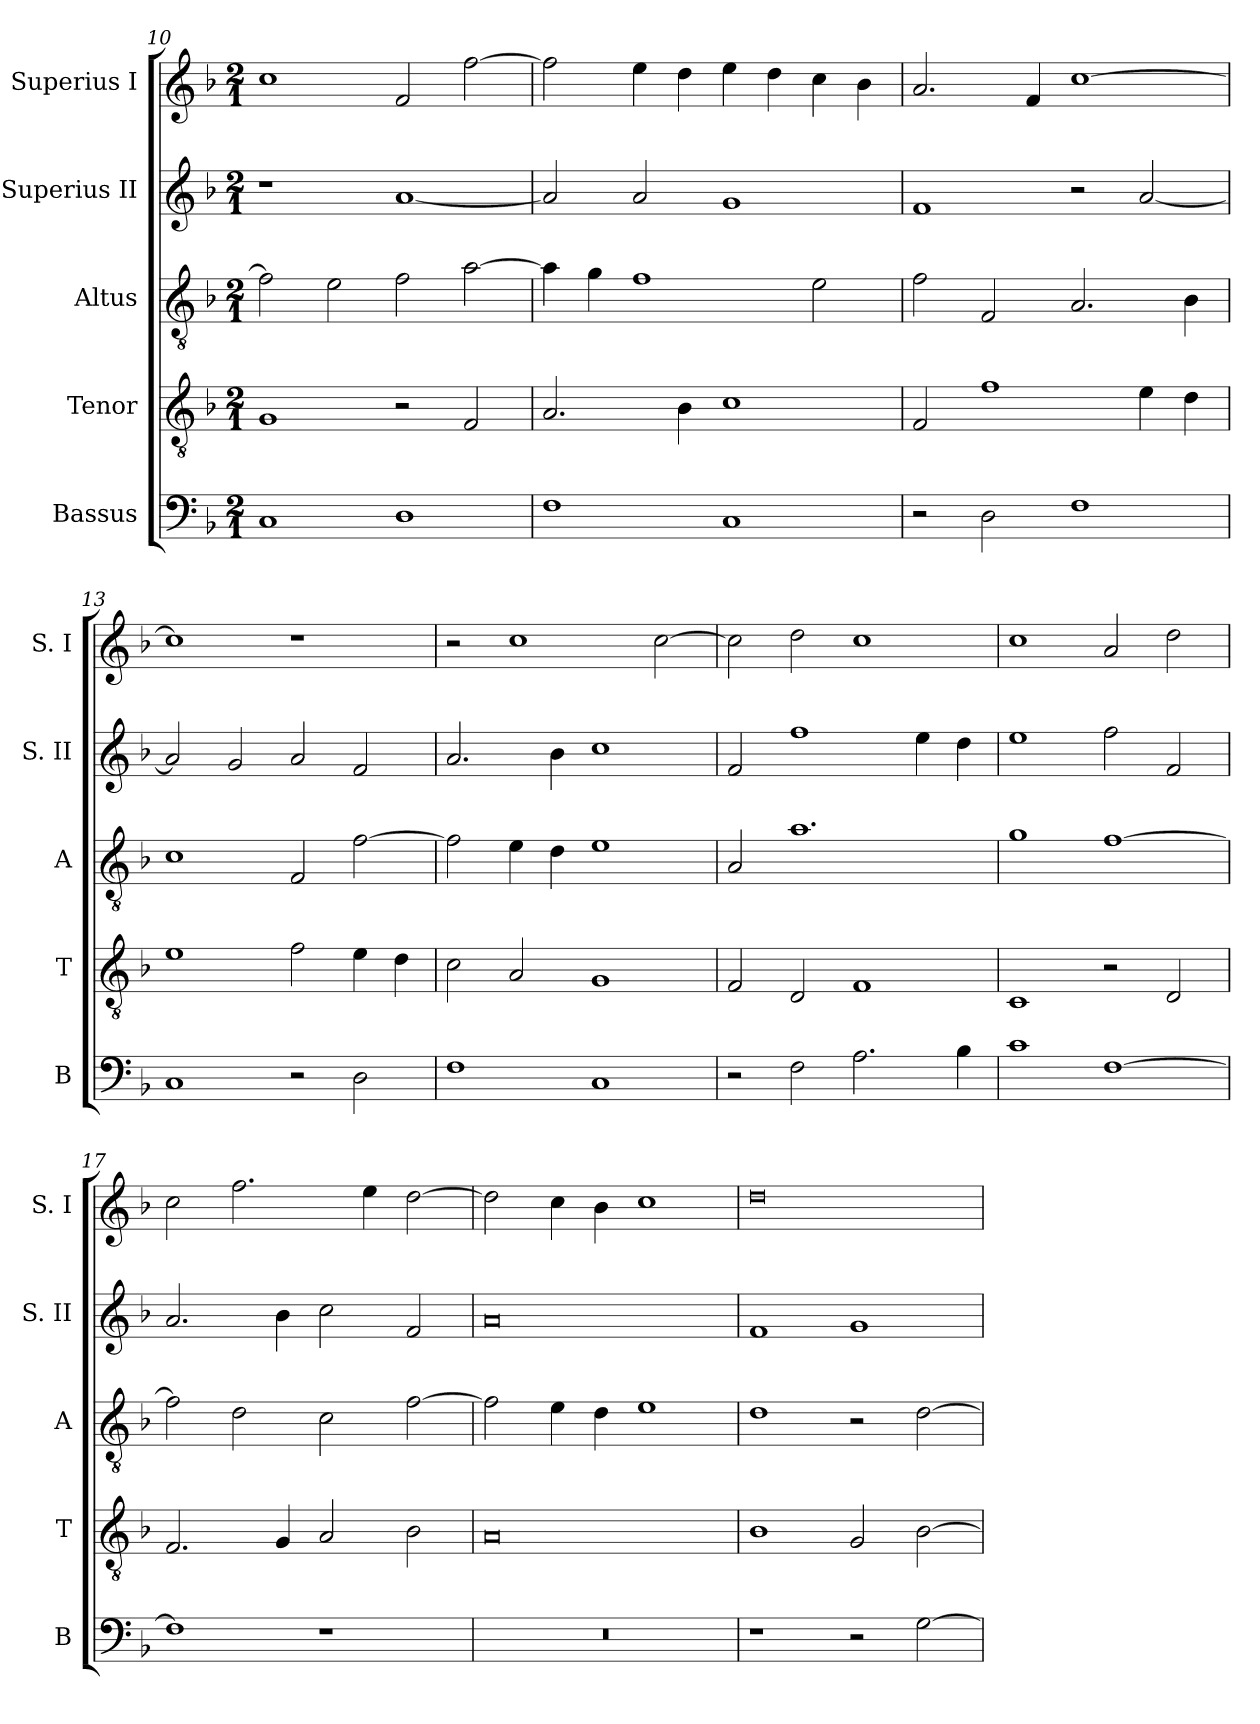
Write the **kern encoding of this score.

**kern	**kern	**kern	**kern	**kern
*part5	*part4	*part3	*part2	*part1
*staff5	*staff4	*staff3	*staff2	*staff1
*I"Bassus	*I"Tenor	*I"Altus	*I"Superius II	*I"Superius I
*I'B	*I'T	*I'A	*I'S. II	*I'S. I
*clefF4	*clefGv2	*clefGv2	*clefG2	*clefG2
*k[b-]	*k[b-]	*k[b-]	*k[b-]	*k[b-]
*F:	*F:	*F:	*F:	*F:
*M2/1	*M2/1	*M2/1	*M2/1	*M2/1
=10	=10	=10	=10	=10
1C	1G	2f]	1r	1cc
.	.	2e	.	.
1D	2r	2f	[1a	2f
.	2F	[2a	.	[2ff
=11	=11	=11	=11	=11
1F	2.A	4a]	2a]	2ff]
.	.	4g	.	.
.	.	1f	2a	4ee
.	4B-	.	.	4dd
1C	1c	.	1g	4ee
.	.	.	.	4dd
.	.	2e	.	4cc
.	.	.	.	4b-
=12	=12	=12	=12	=12
2r	2F	2f	1f	2.a
2D	1f	2F	.	.
.	.	.	.	4f
1F	.	2.A	2r	[1cc
.	4e	.	[2a	.
.	4d	4B-	.	.
=13	=13	=13	=13	=13
1C	1e	1c	2a]	1cc]
.	.	.	2g	.
2r	2f	2F	2a	1r
2D	4e	[2f	2f	.
.	4d	.	.	.
=14	=14	=14	=14	=14
1F	2c	2f]	2.a	2r
.	2A	4e	.	1cc
.	.	4d	4b-	.
1C	1G	1e	1cc	.
.	.	.	.	[2cc
=15	=15	=15	=15	=15
2r	2F	2A	2f	2cc]
2F	2D	1.a	1ff	2dd
2.A	1F	.	.	1cc
.	.	.	4ee	.
4B-	.	.	4dd	.
=16	=16	=16	=16	=16
1c	1C	1g	1ee	1cc
[1F	2r	[1f	2ff	2a
.	2D	.	2f	2dd
=17	=17	=17	=17	=17
1F]	2.F	2f]	2.a	2cc
.	.	2d	.	2.ff
.	4G	.	4b-	.
1r	2A	2c	2cc	.
.	.	.	.	4ee
.	2B-	[2f	2f	[2dd
=18	=18	=18	=18	=18
0r	0A	2f]	0a	2dd]
.	.	4e	.	4cc
.	.	4d	.	4b-
.	.	1e	.	1cc
=19	=19	=19	=19	=19
1r	1B-	1d	1f	0dd
2r	2G	2r	1g	.
[2G	[2B-	[2d	.	.
=	=	=	=	=
*-	*-	*-	*-	*-
